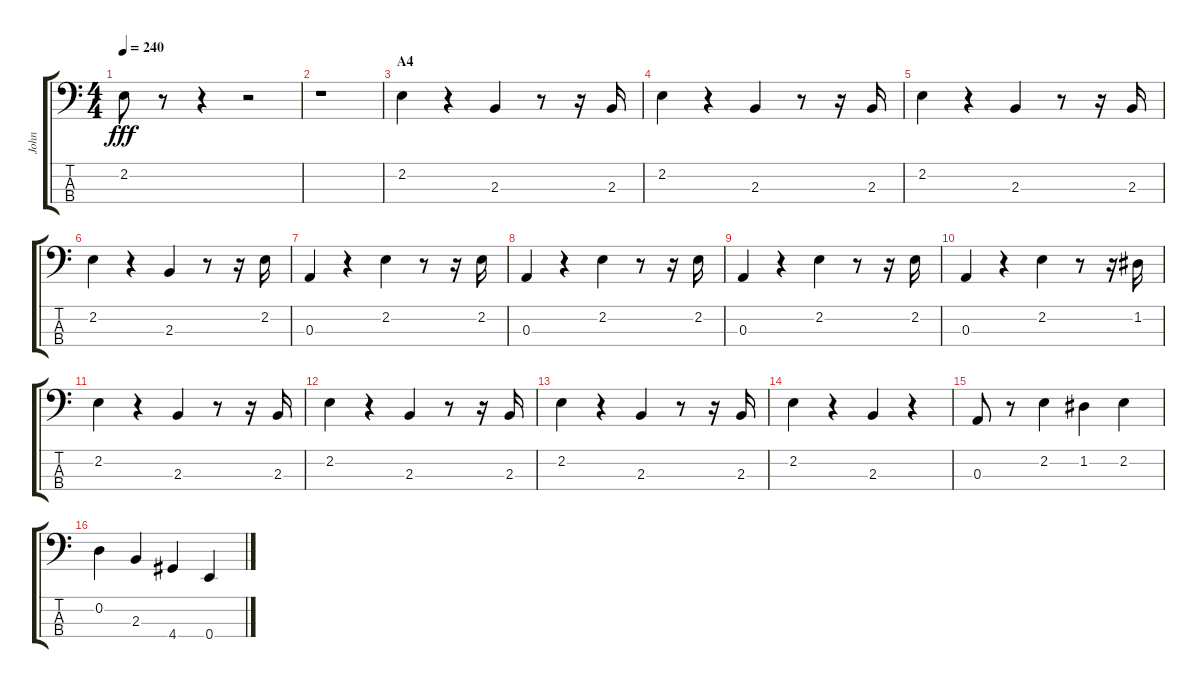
\track ("John" "John") {instrument electricbasspick}
\staff {score tabs}
\tuning (G2 D2 A1 E1) {hide}
\ts (4 4)
\tempo 240
\clef f4
\ks c
2.2.8{dy fff} r.8 r.4 r.2 |
r.1 |
\section ("" "A4")
2.2.4 r.4 2.3.4 r.8 r.16 2.3.16 |
2.2.4 r.4 2.3.4 r.8 r.16 2.3.16 |
2.2.4 r.4 2.3.4 r.8 r.16 2.3.16 |
2.2.4 r.4 2.3.4 r.8 r.16 2.2.16 |
0.3.4 r.4 2.2.4 r.8 r.16 2.2.16 |
0.3.4 r.4 2.2.4 r.8 r.16 2.2.16 |
0.3.4 r.4 2.2.4 r.8 r.16 2.2.16 |
0.3.4 r.4 2.2.4 r.8 r.16 1.2.16 |
2.2.4 r.4 2.3.4 r.8 r.16 2.3.16 |
2.2.4 r.4 2.3.4 r.8 r.16 2.3.16 |
2.2.4 r.4 2.3.4 r.8 r.16 2.3.16 |
2.2.4 r.4 2.3.4 r.4 |
0.3.8 r.8 2.2.4 1.2.4 2.2.4 |
0.2.4 2.3.4 4.4.4 0.4.4
